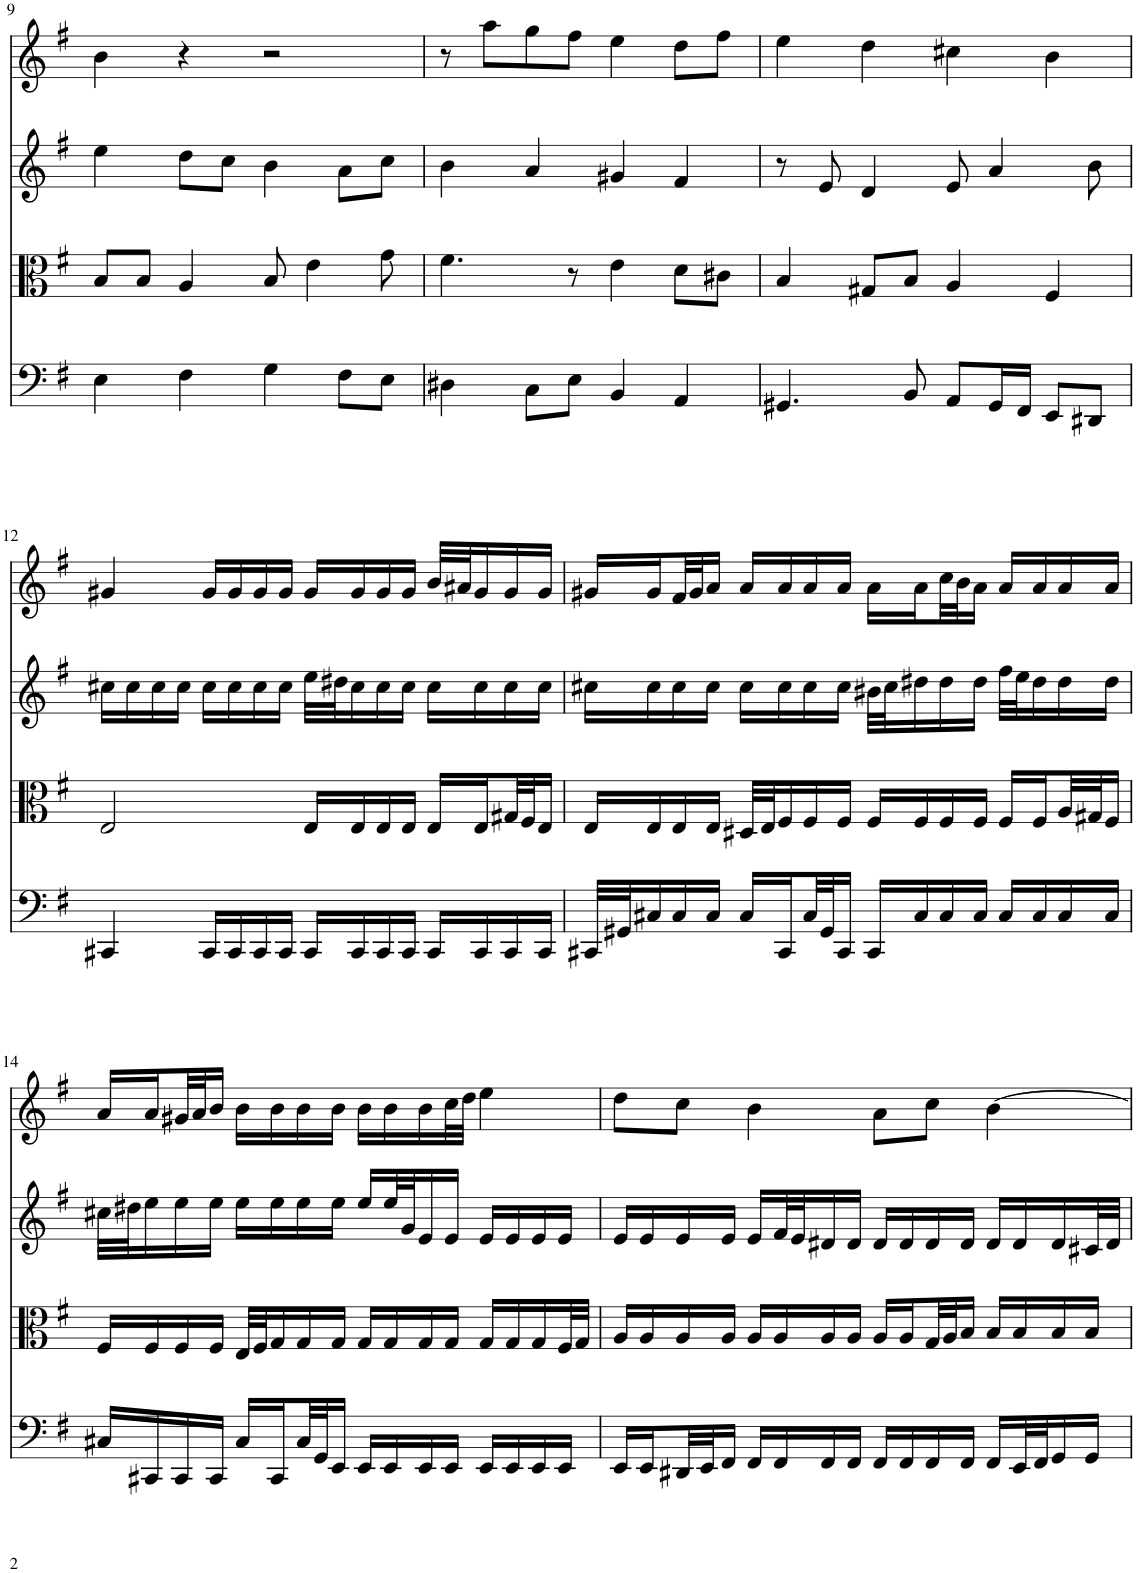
**kern	**kern	**kern	**kern
*part4	*part3	*part2	*part1
*staff4	*staff3	*staff2	*staff1
*I"Cello	*I"Viola	*I"Violin 2	*I"Violin 1
*	*I'Vla	*I'Vln	*I'Vln
!!LO:PB:g=z
*clefF4	*clefC3	*clefG2	*clefG2
*k[f#]	*k[f#]	*k[f#]	*k[f#]
*M4/4	*M4/4	*M4/4	*M4/4
*met(c)	*met(c)	*met(c)	*met(c)
=9	=9	=9	=9
4E\	8B/L	4ee\	4b\
.	8B/J	.	.
4F#\	4A/	8dd\L	4r
.	.	8cc\J	.
4G\	8B/	4b\	2r
.	4e\	.	.
8F#\L	.	8a\L	.
8E\J	8g\	8cc\J	.
=10	=10	=10	=10
4D#X\	4.f#\	4b\	8r
.	.	.	8aa\L
8C\L	.	4a/	8gg\
8E\J	8r	.	8ff#\J
4BB/	4e\	4g#X/	4ee\
4AA/	8d\L	4f#/	8dd\L
.	8c#X\J	.	8ff#\J
=11	=11	=11	=11
4.GG#X/	4B/	8r	4ee\
.	.	8e/	.
.	8G#X/L	4d/	4dd\
8BB/	8B/J	.	.
8AA/L	4A/	8e/	4cc#X\
16GG#/L	.	4a/	.
16FF#/JJ	.	.	.
8EE/L	4F#/	.	4b\
8DD#X/J	.	8b\	.
!!LO:LB:g=z
=12	=12	=12	=12
4CC#X/	2E/	16cc#X\LL	4g#X/
.	.	16cc#\	.
.	.	16cc#\	.
.	.	16cc#\JJ	.
16CC#/LL	.	16cc#\LL	16g#/LL
16CC#/	.	16cc#\	16g#/
16CC#/	.	16cc#\	16g#/
16CC#/JJ	.	16cc#\JJ	16g#/JJ
16CC#/LL	16E/LL	32ee\LLL	16g#/LL
.	.	32dd#X\J	.
16CC#/	16E/	16cc#\	16g#/
16CC#/	16E/	16cc#\	16g#/
16CC#/JJ	16E/JJ	16cc#\JJ	16g#/JJ
16CC#/LL	16E/LL	16cc#\LL	32b/LLL
.	.	.	32a#X/J
16CC#/	16E/	16cc#\	16g#/
16CC#/	32G#X/L	16cc#\	16g#/
.	32F#/J	.	.
16CC#/JJ	16E/JJ	16cc#\JJ	16g#/JJ
=13	=13	=13	=13
32CC#X/LLL	16E/LL	16cc#X\LL	16g#X/LL
32GG#X/J	.	.	.
16C#X/	16E/	16cc#\	16g#/
16C#/	16E/	16cc#\	32f#/L
.	.	.	32g#/J
16C#/JJ	16E/JJ	16cc#\JJ	16a/JJ
16C#/LL	32D#X/LLL	16cc#\LL	16a/LL
.	32E/J	.	.
16CC#/	16F#/	16cc#\	16a/
32C#/L	16F#/	16cc#\	16a/
32GG#/J	.	.	.
16CC#/JJ	16F#/JJ	16cc#\JJ	16a/JJ
16CC#/LL	16F#/LL	32b#X\LLL	16a\LL
.	.	32cc#\J	.
16C#/	16F#/	16dd#X\	16a\
16C#/	16F#/	16dd#\	32cc\L
.	.	.	32b\J
16C#/JJ	16F#/JJ	16dd#\JJ	16a\JJ
16C#/LL	16F#/LL	32ff#\LLL	16a/LL
.	.	32ee\J	.
16C#/	16F#/	16dd#\	16a/
16C#/	32A/L	16dd#\	16a/
.	32G#X/J	.	.
16C#/JJ	16F#/JJ	16dd#\JJ	16a/JJ
!!LO:LB:g=z
=14	=14	=14	=14
16C#X/LL	16F#/LL	32cc#X\LLL	16a/LL
.	.	32dd#X\J	.
16CC#X/	16F#/	16ee\	16a/
16CC#/	16F#/	16ee\	32g#X/L
.	.	.	32a/J
16CC#/JJ	16F#/JJ	16ee\JJ	16b/JJ
16C#/LL	32E/LLL	16ee\LL	16b\LL
.	32F#/J	.	.
16CC#/	16G/	16ee\	16b\
32C#/L	16G/	16ee\	16b\
32GG/J	.	.	.
16EE/JJ	16G/JJ	16ee\JJ	16b\JJ
16EE/LL	16G/LL	16ee/LL	16b\LL
16EE/	16G/	32ee/L	16b\
.	.	32g/J	.
16EE/	16G/	16e/	16b\
16EE/JJ	16G/JJ	16e/JJ	32cc\L
.	.	.	32dd\JJJ
16EE/LL	16G/LL	16e/LL	4ee\
16EE/	16G/	16e/	.
16EE/	16G/	16e/	.
16EE/JJ	32F#/L	16e/JJ	.
.	32G/JJJ	.	.
=15	=15	=15	=15
16EE/LL	16A/LL	16e/LL	8dd\L
16EE/	16A/	16e/	.
32DD#X/L	16A/	16e/	8cc\J
32EE/J	.	.	.
16FF#/JJ	16A/JJ	16e/JJ	.
16FF#/LL	16A/LL	16e/LL	4b\
16FF#/	16A/	32f#/L	.
.	.	32e/J	.
16FF#/	16A/	16d#X/	.
16FF#/JJ	16A/JJ	16d#/JJ	.
16FF#/LL	16A/LL	16d#/LL	8a\L
16FF#/	16A/	16d#/	.
16FF#/	32G/L	16d#/	8cc\J
.	32A/J	.	.
16FF#/JJ	16B/JJ	16d#/JJ	.
16FF#/LL	16B/LL	16d#/LL	[4b\
32EE/L	16B/	16d#/	.
32FF#/J	.	.	.
16GG/	16B/	16d#/	.
16GG/JJ	16B/JJ	32c#X/L	.
.	.	32d#/JJJ	.
=	=	=	=
*-	*-	*-	*-
